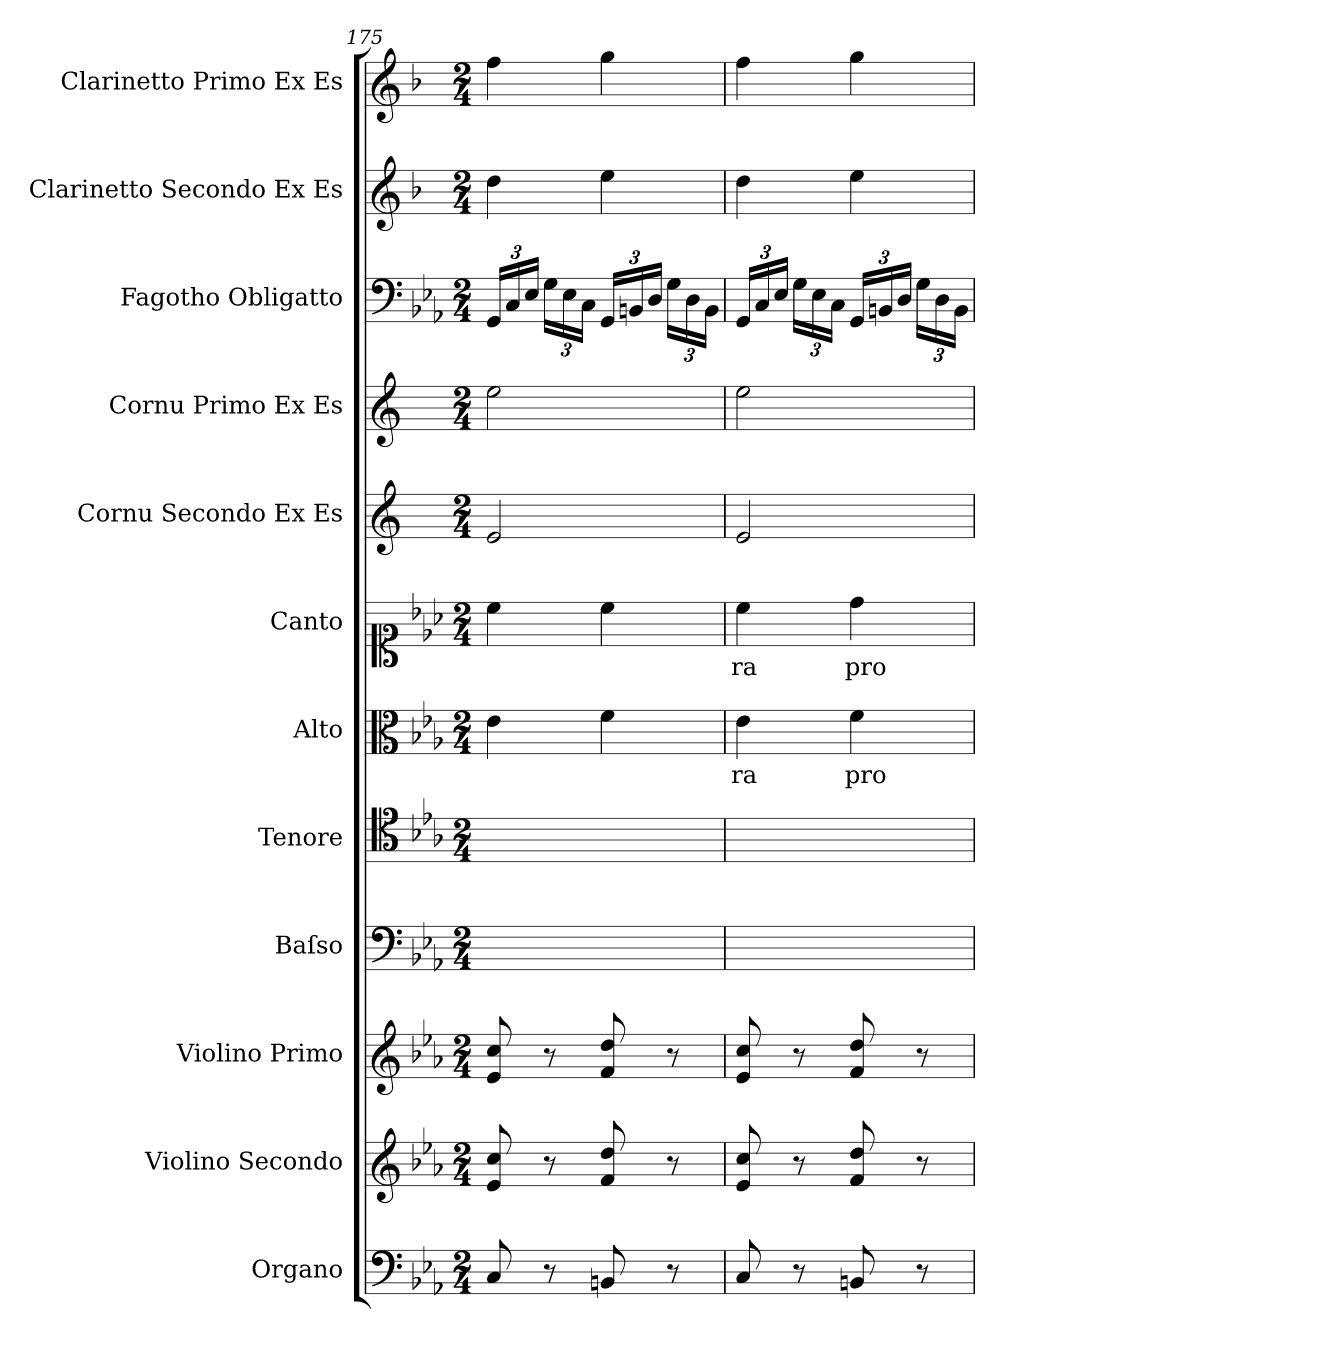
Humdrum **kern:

**kern	**kern	**kern	**kern	**kern	**kern	**text	**kern	**text	**kern	**kern	**kern	**kern	**kern
*part12	*part11	*part10	*part9	*part8	*part7	*part7	*part6	*part6	*part5	*part4	*part3	*part2	*part1
*staff12	*staff11	*staff10	*staff9	*staff8	*staff7	*staff7	*staff6	*staff6	*staff5	*staff4	*staff3	*staff2	*staff1
*I"Organo	*I"Violino Secondo	*I"Violino Primo	*I"Baſso	*I"Tenore	*I"Alto	*	*I"Canto	*	*I"Cornu Secondo Ex Es	*I"Cornu Primo Ex Es	*I"Fagotho Obligatto	*I"Clarinetto Secondo Ex Es	*I"Clarinetto Primo Ex Es
*I'Org	*	*I'Vno I	*I'B.	*I'T.	*I'A.	*	*I'C.	*	*	*I'Cor I	*I'Fag.	*	*I'Cor I
*clefF4	*clefG2	*clefG2	*clefF4	*clefC4	*clefC3	*	*clefC1	*	*clefG2	*clefG2	*clefF4	*clefG2	*clefG2
*	*	*	*	*	*	*	*	*	*ITrd5c9	*ITrd5c9	*	*ITrd1c2	*ITrd1c2
*k[b-e-a-]	*k[b-e-a-]	*k[b-e-a-]	*k[b-e-a-]	*k[b-e-a-]	*k[b-e-a-]	*	*k[b-e-a-]	*	*k[b-e-a-]	*k[b-e-a-]	*k[b-e-a-]	*k[b-e-a-]	*k[b-e-a-]
*c:	*c:	*c:	*c:	*c:	*c:	*	*c:	*	*c:	*c:	*c:	*c:	*c:
*M2/4	*M2/4	*M2/4	*M2/4	*M2/4	*M2/4	*	*M2/4	*	*M2/4	*M2/4	*M2/4	*M2/4	*M2/4
=175	=175	=175	=175	=175	=175	=175	=175	=175	=175	=175	=175	=175	=175
8C/	8e-/ 8cc/	8e-/ 8cc/	2ryy	2ryy	4e-\	.	4cc\	.	2G/	2g\	24GG/LL	4cc\	4ee-\
.	.	.	.	.	.	.	.	.	.	.	24C/	.	.
.	.	.	.	.	.	.	.	.	.	.	24E-/JJ	.	.
8r	8r	8r	.	.	.	.	.	.	.	.	24G\LL	.	.
.	.	.	.	.	.	.	.	.	.	.	24E-\	.	.
.	.	.	.	.	.	.	.	.	.	.	24C\JJ	.	.
8BBn/	8f/ 8dd/	8f/ 8dd/	.	.	4f\	.	4cc\	.	.	.	24GG/LL	4dd\	4ff\
.	.	.	.	.	.	.	.	.	.	.	24BBn/	.	.
.	.	.	.	.	.	.	.	.	.	.	24D/JJ	.	.
8r	8r	8r	.	.	.	.	.	.	.	.	24G\LL	.	.
.	.	.	.	.	.	.	.	.	.	.	24D\	.	.
.	.	.	.	.	.	.	.	.	.	.	24BB\JJ	.	.
=176	=176	=176	=176	=176	=176	=176	=176	=176	=176	=176	=176	=176	=176
8C/	8e-/ 8cc/	8e-/ 8cc/	2ryy	2ryy	4e-\	-ra	4cc\	-ra	2G/	2g\	24GG/LL	4cc\	4ee-\
.	.	.	.	.	.	.	.	.	.	.	24C/	.	.
.	.	.	.	.	.	.	.	.	.	.	24E-/JJ	.	.
8r	8r	8r	.	.	.	.	.	.	.	.	24G\LL	.	.
.	.	.	.	.	.	.	.	.	.	.	24E-\	.	.
.	.	.	.	.	.	.	.	.	.	.	24C\JJ	.	.
8BBn/	8f/ 8dd/	8f/ 8dd/	.	.	4f\	pro-	4dd\	pro-	.	.	24GG/LL	4dd\	4ff\
.	.	.	.	.	.	.	.	.	.	.	24BBn/	.	.
.	.	.	.	.	.	.	.	.	.	.	24D/JJ	.	.
8r	8r	8r	.	.	.	.	.	.	.	.	24G\LL	.	.
.	.	.	.	.	.	.	.	.	.	.	24D\	.	.
.	.	.	.	.	.	.	.	.	.	.	24BB\JJ	.	.
=	=	=	=	=	=	=	=	=	=	=	=	=	=
*-	*-	*-	*-	*-	*-	*-	*-	*-	*-	*-	*-	*-	*-
